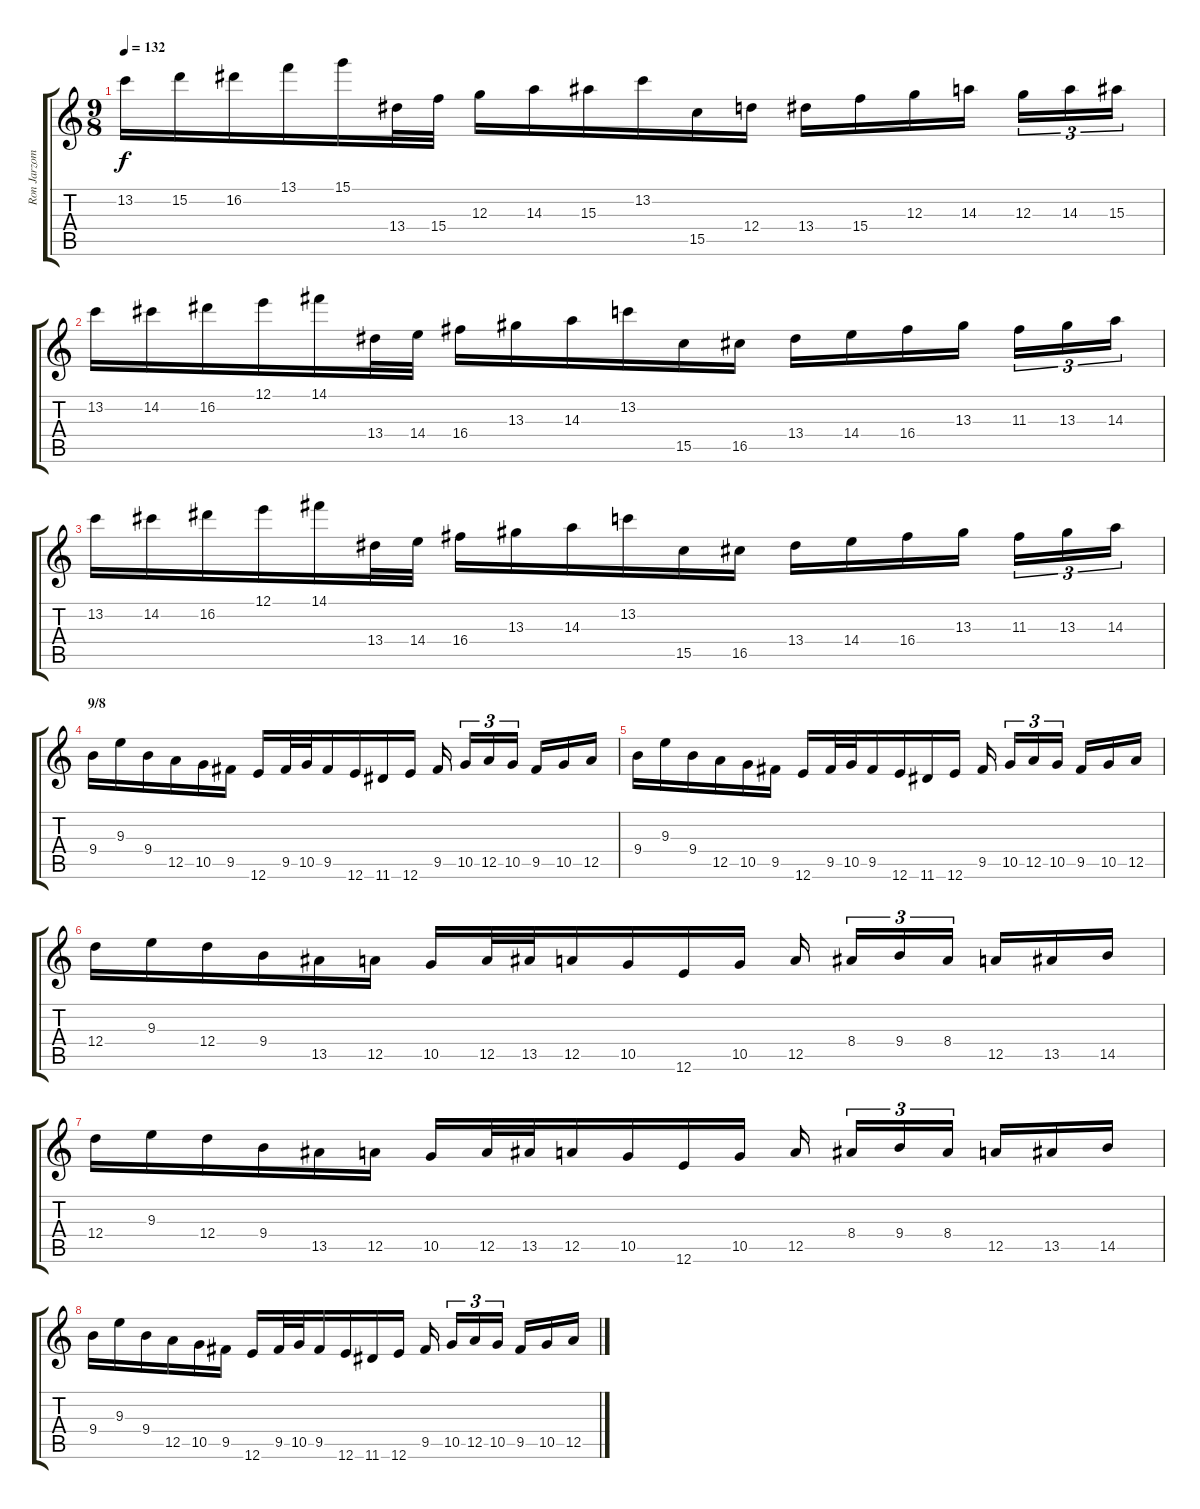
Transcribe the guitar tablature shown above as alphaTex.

\track ("Ron Jarzombek" "Ron Jarzom") {instrument distortionguitar}
\staff {score tabs}
\tuning (E4 B3 G3 D3 A2 E2) {hide}
\ts (9 8)
\tempo 132
\clef g2
\ks c
13.2.16{dy f} 15.2.16 16.2.16 13.1.16 15.1.16 13.4.32 15.4.32 12.3.16 14.3.16 15.3.16 13.2.16 15.5.16 12.4.16 13.4.16 15.4.16 12.3.16 14.3.16 12.3.16{tu (3 2)} 14.3.16{tu (3 2)} 15.3.16{tu (3 2)} |
13.2.16 14.2.16 16.2.16 12.1.16 14.1.16 13.4.32 14.4.32 16.4.16 13.3.16 14.3.16 13.2.16 15.5.16 16.5.16 13.4.16 14.4.16 16.4.16 13.3.16 11.3.16{tu (3 2)} 13.3.16{tu (3 2)} 14.3.16{tu (3 2)} |
13.2.16 14.2.16 16.2.16 12.1.16 14.1.16 13.4.32 14.4.32 16.4.16 13.3.16 14.3.16 13.2.16 15.5.16 16.5.16 13.4.16 14.4.16 16.4.16 13.3.16 11.3.16{tu (3 2)} 13.3.16{tu (3 2)} 14.3.16{tu (3 2)} |
\section ("" "9/8")
9.4.16 9.3.16 9.4.16 12.5.16 10.5.16 9.5.16 12.6.16 9.5.32 10.5.32 9.5.16 12.6.16 11.6.16 12.6.16 9.5.16 10.5.16{tu (3 2)} 12.5.16{tu (3 2)} 10.5.16{tu (3 2)} 9.5.16 10.5.16 12.5.16 |
9.4.16 9.3.16 9.4.16 12.5.16 10.5.16 9.5.16 12.6.16 9.5.32 10.5.32 9.5.16 12.6.16 11.6.16 12.6.16 9.5.16 10.5.16{tu (3 2)} 12.5.16{tu (3 2)} 10.5.16{tu (3 2)} 9.5.16 10.5.16 12.5.16 |
12.4.16 9.3.16 12.4.16 9.4.16 13.5.16 12.5.16 10.5.16 12.5.32 13.5.32 12.5.16 10.5.16 12.6.16 10.5.16 12.5.16 8.4.16{tu (3 2)} 9.4.16{tu (3 2)} 8.4.16{tu (3 2)} 12.5.16 13.5.16 14.5.16 |
12.4.16 9.3.16 12.4.16 9.4.16 13.5.16 12.5.16 10.5.16 12.5.32 13.5.32 12.5.16 10.5.16 12.6.16 10.5.16 12.5.16 8.4.16{tu (3 2)} 9.4.16{tu (3 2)} 8.4.16{tu (3 2)} 12.5.16 13.5.16 14.5.16 |
9.4.16 9.3.16 9.4.16 12.5.16 10.5.16 9.5.16 12.6.16 9.5.32 10.5.32 9.5.16 12.6.16 11.6.16 12.6.16 9.5.16 10.5.16{tu (3 2)} 12.5.16{tu (3 2)} 10.5.16{tu (3 2)} 9.5.16 10.5.16 12.5.16
